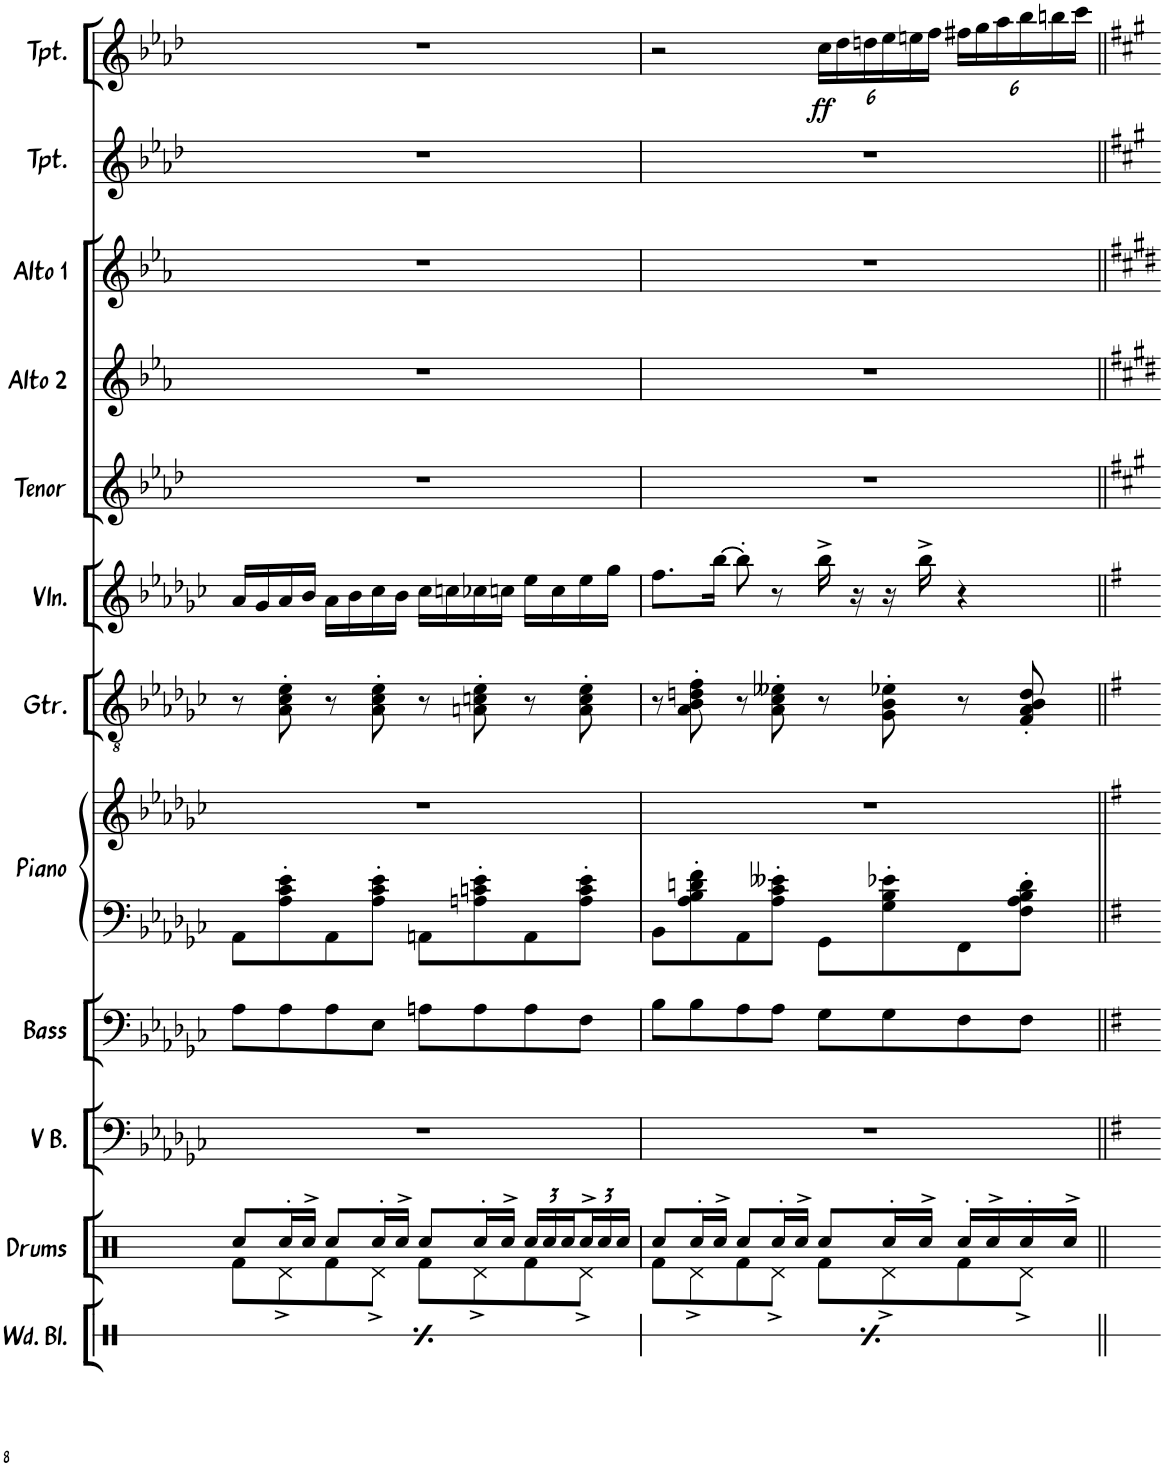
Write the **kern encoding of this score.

**kern	**kern	**kern	**kern	**kern	**kern	**kern	**kern	**kern	**kern	**kern	**kern	**kern	**kern	**dynam
*part13	*part12	*part11	*part10	*part9	*part8	*part8	*part7	*part6	*part5	*part4	*part3	*part2	*part1	*part1
*staff14	*staff13	*staff12	*staff11	*staff10	*staff9	*staff8	*staff7	*staff6	*staff5	*staff4	*staff3	*staff2	*staff1	*staff1
*I"Wood Blocks	*I"Drums	*I"Vocal Bass	*I"Double Bass	*I"Bass	*I"Piano	*	*I"Guitar	*I"Violin	*I"Tenor Sax	*I"Alto Sax 2	*I"Alto Sax 1	*I"Trumpet	*I"Trumpet	*
*I'Wd. Bl.	*I'Drums	*I'V B.	*I'Db.	*I'Bass	*I'Piano	*	*I'Gtr.	*I'Vln.	*I'Tenor	*I'Alto 2	*I'Alto 1	*I'Tpt.	*I'Tpt.	*
!!LO:PB:g=z
*clefX	*clefX	*clefF4	*clefF4	*clefF4	*clefF4	*clefG2	*clefGv2	*clefG2	*clefG2	*clefG2	*clefG2	*clefG2	*clefG2	*
*	*	*	*Trd7c12	*Trd7c12	*	*	*	*	*Trd8c14	*Trd5c9	*Trd5c9	*Trd1c2	*Trd1c2	*
*k[]	*k[]	*k[b-e-a-d-g-c-]	*k[b-e-a-d-g-c-]	*k[b-e-a-d-g-c-]	*k[b-e-a-d-g-c-]	*k[b-e-a-d-g-c-]	*k[b-e-a-d-g-c-]	*k[b-e-a-d-g-c-]	*k[b-e-a-d-]	*k[b-e-a-]	*k[b-e-a-]	*k[b-e-a-d-]	*k[b-e-a-d-]	*
*M4/4	*M4/4	*M4/4	*M4/4	*M4/4	*M4/4	*M4/4	*M4/4	*M4/4	*M4/4	*M4/4	*M4/4	*M4/4	*M4/4	*
=17	=17	=17	=17	=17	=17	=17	=17	=17	=17	=17	=17	=17	=17	=17
*	*^	*	*	*	*	*	*	*	*	*	*	*	*	*
8Rf/	8Rcc/L	8Rf\L	1r	8A-\L	8A-\L	8AA-\L	1r	8r	16a-/LL	1r	1r	1r	1r	1r	.
.	.	.	.	.	.	.	.	.	16g-/	.	.	.	.	.	.
16r	16Rcc'/L	8Rd^\	.	8A-\J	8A-\	8A-\' 8c-\' 8e-\'	.	8A-\' 8c-\' 8e-\'	16a-/	.	.	.	.	.	.
16Rf^/	16Rcc^/JJ	.	.	.	.	.	.	.	16b-/JJ	.	.	.	.	.	.
4Rd/	8Rcc/L	8Rf\	.	8A-\L	8A-\	8AA-\	.	8r	16a-\LL	.	.	.	.	.	.
.	.	.	.	.	.	.	.	.	16b-\	.	.	.	.	.	.
.	16Rcc'/L	8Rd^\J	.	8E-\J	8E-\J	8A-\' 8c-\' 8e-\'J	.	8A-\' 8c-\' 8e-\'	16cc-\	.	.	.	.	.	.
.	16Rcc^/JJ	.	.	.	.	.	.	.	16b-\JJ	.	.	.	.	.	.
4Rf/	8Rcc/L	8Rf\L	.	8An\L	8An\L	8AAn\L	.	8r	16cc-\LL	.	.	.	.	.	.
.	.	.	.	.	.	.	.	.	16ccn\	.	.	.	.	.	.
.	16Rcc'/L	8Rd^\	.	8A\J	8A\	8An\' 8cn\' 8e-\'	.	8An\' 8cn\' 8e-\'	16cc-X\	.	.	.	.	.	.
.	16Rcc^/JJ	.	.	.	.	.	.	.	16ccn\JJ	.	.	.	.	.	.
*	*Xbrackettup	*	*	*	*	*	*	*	*	*	*	*	*	*	*
4Rf/	24Rcc/LL	8Rf\	.	8A\L	8A\	8AA\	.	8r	16ee-\LL	.	.	.	.	.	.
.	24Rcc/	.	.	.	.	.	.	.	.	.	.	.	.	.	.
.	.	.	.	.	.	.	.	.	16cc\	.	.	.	.	.	.
.	24Rcc/	.	.	.	.	.	.	.	.	.	.	.	.	.	.
.	24Rcc^/	8Rd^\J	.	8F\J	8F\J	8A\' 8c\' 8e-\'J	.	8A\' 8c\' 8e-\'	16ee-\	.	.	.	.	.	.
.	24Rcc/	.	.	.	.	.	.	.	.	.	.	.	.	.	.
.	.	.	.	.	.	.	.	.	16gg-\JJ	.	.	.	.	.	.
.	24Rcc/JJ	.	.	.	.	.	.	.	.	.	.	.	.	.	.
=18	=18	=18	=18	=18	=18	=18	=18	=18	=18	=18	=18	=18	=18	=18	=18
8Rf/	8Rcc/L	8Rf\L	1r	8B-\L	8B-\L	8BB-\L	1r	8r	8.ff\L	1r	1r	1r	1r	2r	.
16r	16Rcc'/L	8Rd^\	.	8B-\J	8B-\	8A-\' 8B-\' 8dn\' 8f\'	.	8A-\' 8B-\' 8dn\' 8f\'	.	.	.	.	.	.	.
16Rf^/	16Rcc^/JJ	.	.	.	.	.	.	.	[16bb-\Jk	.	.	.	.	.	.
4Rd/	8Rcc/L	8Rf\	.	8A-\L	8A-\	8AA-\	.	8r	8bb-'\]	.	.	.	.	.	.
.	16Rcc'/L	8Rd^\J	.	8A-\J	8A-\J	8A-\' 8c-\' 8e--X\'J	.	8A-\' 8c-\' 8e--X\'	8r	.	.	.	.	.	.
.	16Rcc^/JJ	.	.	.	.	.	.	.	.	.	.	.	.	.	.
*	*	*	*	*	*	*	*	*	*	*	*	*	*	*Xbrackettup	*
!	!	!	!	!	!	!	!	!	!	!	!	!	!	!	!LO:DY:b
4Rf/	8Rcc/L	8Rf\L	.	8G-\L	8G-\L	8GG-\L	.	8r	16bb-^\	.	.	.	.	24cc\LL	ff
.	.	.	.	.	.	.	.	.	.	.	.	.	.	24dd-\	.
.	.	.	.	.	.	.	.	.	16r	.	.	.	.	.	.
.	.	.	.	.	.	.	.	.	.	.	.	.	.	24ddn\	.
.	16Rcc'/L	8Rd^\	.	8G-\J	8G-\	8G-\' 8B-\' 8e-X\'	.	8G-\' 8B-\' 8e-X\'	16r	.	.	.	.	24ee-\	.
.	.	.	.	.	.	.	.	.	.	.	.	.	.	24een\	.
.	16Rcc^/JJ	.	.	.	.	.	.	.	16bb-^\	.	.	.	.	.	.
.	.	.	.	.	.	.	.	.	.	.	.	.	.	24ff\JJ	.
4Rf/	16Rcc'/LL	8Rf\	.	8F\L	8F\	8FF\	.	8r	4r	.	.	.	.	24ff#X\LL	.
.	.	.	.	.	.	.	.	.	.	.	.	.	.	24gg\	.
.	16Rcc^/	.	.	.	.	.	.	.	.	.	.	.	.	.	.
.	.	.	.	.	.	.	.	.	.	.	.	.	.	24aa-\	.
.	16Rcc'/	8Rd^\J	.	8F\J	8F\J	8F\' 8A-\' 8B-\' 8d\'J	.	8F/' 8A-/' 8B-/' 8d/'	.	.	.	.	.	24bb-\	.
.	.	.	.	.	.	.	.	.	.	.	.	.	.	24bbn\	.
.	16Rcc^/JJ	.	.	.	.	.	.	.	.	.	.	.	.	.	.
.	.	.	.	.	.	.	.	.	.	.	.	.	.	24ccc\JJ	.
*	*v	*v	*	*	*	*	*	*	*	*	*	*	*	*	*
=||	=||	=||	=||	=||	=||	=||	=||	=||	=||	=||	=||	=||	=||	=||
*-	*-	*-	*-	*-	*-	*-	*-	*-	*-	*-	*-	*-	*-	*-
